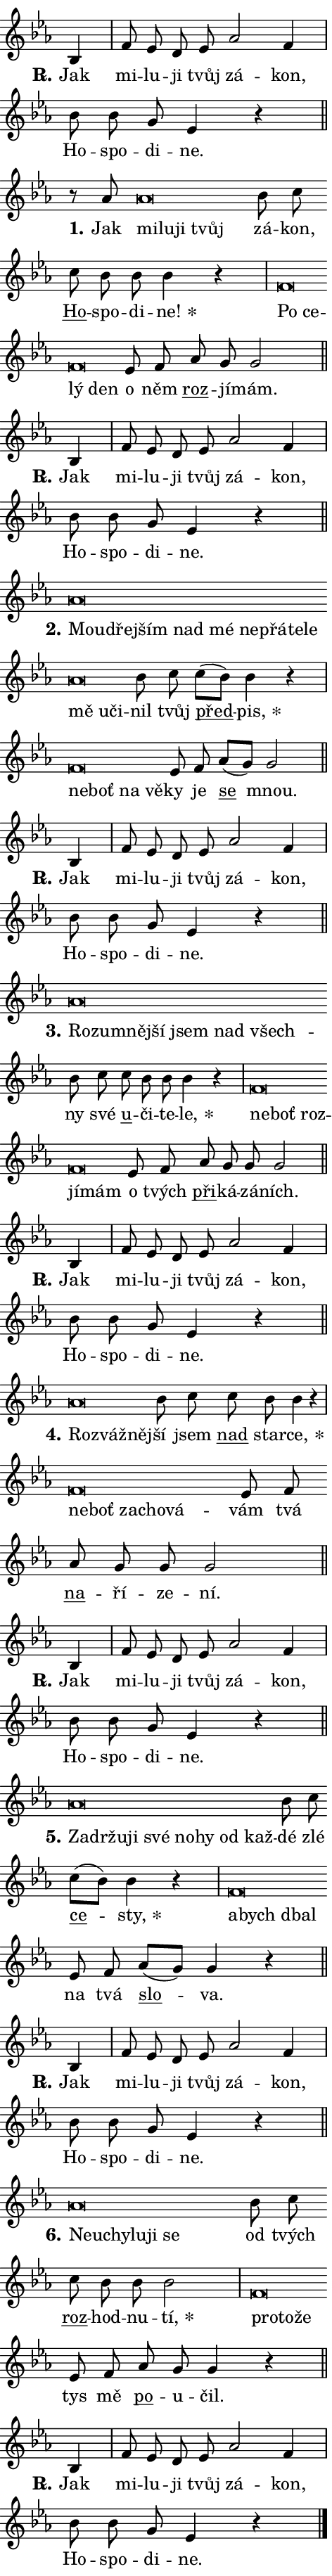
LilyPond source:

\version "2.24.0"
\header { tagline = "" }
\paper {
  indent = 0\cm
  top-margin = 0\cm
  right-margin = 0.13\cm % to fit lyric hyphens
  bottom-margin = 0\cm
  left-margin = 0\cm
  paper-width = 8\cm
  page-breaking = #ly:one-page-breaking
  system-system-spacing.basic-distance = #11
  score-system-spacing.basic-distance = #11
  ragged-last = ##f
}


%% Author: Thomas Morley
%% https://lists.gnu.org/archive/html/lilypond-user/2020-05/msg00002.html
#(define (line-position grob)
"Returns position of @var[grob} in current system:
   @code{'start}, if at first time-step
   @code{'end}, if at last time-step
   @code{'middle} otherwise
"
  (let* ((col (ly:item-get-column grob))
         (ln (ly:grob-object col 'left-neighbor))
         (rn (ly:grob-object col 'right-neighbor))
         (col-to-check-left (if (ly:grob? ln) ln col))
         (col-to-check-right (if (ly:grob? rn) rn col))
         (break-dir-left
           (and
             (ly:grob-property col-to-check-left 'non-musical #f)
             (ly:item-break-dir col-to-check-left)))
         (break-dir-right
           (and
             (ly:grob-property col-to-check-right 'non-musical #f)
             (ly:item-break-dir col-to-check-right))))
        (cond ((eqv? 1 break-dir-left) 'start)
              ((eqv? -1 break-dir-right) 'end)
              (else 'middle))))

#(define (tranparent-at-line-position vctor)
  (lambda (grob)
  "Relying on @code{line-position} select the relevant enry from @var{vctor}.
Used to determine transparency,"
    (case (line-position grob)
      ((end) (not (vector-ref vctor 0)))
      ((middle) (not (vector-ref vctor 1)))
      ((start) (not (vector-ref vctor 2))))))

noteHeadBreakVisibility =
#(define-music-function (break-visibility)(vector?)
"Makes @code{NoteHead}s transparent relying on @var{break-visibility}"
#{
  \override NoteHead.transparent =
    #(tranparent-at-line-position break-visibility)
#})

#(define delete-ledgers-for-transparent-note-heads
  (lambda (grob)
    "Reads whether a @code{NoteHead} is transparent.
If so this @code{NoteHead} is removed from @code{'note-heads} from
@var{grob}, which is supposed to be @code{LedgerLineSpanner}.
As a result ledgers are not printed for this @code{NoteHead}"
    (let* ((nhds-array (ly:grob-object grob 'note-heads))
           (nhds-list
             (if (ly:grob-array? nhds-array)
                 (ly:grob-array->list nhds-array)
                 '()))
           ;; Relies on the transparent-property being done before
           ;; Staff.LedgerLineSpanner.after-line-breaking is executed.
           ;; This is fragile ...
           (to-keep
             (remove
               (lambda (nhd)
                 (ly:grob-property nhd 'transparent #f))
               nhds-list)))
      ;; TODO find a better method to iterate over grob-arrays, similiar
      ;; to filter/remove etc for lists
      ;; For now rebuilt from scratch
      (set! (ly:grob-object grob 'note-heads)  '())
      (for-each
        (lambda (nhd)
          (ly:pointer-group-interface::add-grob grob 'note-heads nhd))
        to-keep))))

squashNotes = {
  \override NoteHead.X-extent = #'(-0.2 . 0.2)
  \override NoteHead.Y-extent = #'(-0.75 . 0)
  \override NoteHead.stencil =
    #(lambda (grob)
       (let ((pos (ly:grob-property grob 'staff-position)))
         (begin
           (if (< pos -7) (display "ERROR: Lower brevis then expected\n") (display ""))
           (if (<= pos -6) ly:text-interface::print ly:note-head::print))))
}
unSquashNotes = {
  \revert NoteHead.X-extent
  \revert NoteHead.Y-extent
  \revert NoteHead.stencil
}

hideNotes = \noteHeadBreakVisibility #begin-of-line-visible
unHideNotes = \noteHeadBreakVisibility #all-visible

% work-around for resetting accidentals
% https://lilypond.org/doc/v2.23/Documentation/notation/displaying-rhythms#unmetered-music
cadenzaMeasure = {
  \cadenzaOff
  \partial 1024 s1024
  \cadenzaOn
}

#(define-markup-command (accent layout props text) (markup?)
  "Underline accented syllable"
  (interpret-markup layout props
    #{\markup \override #'(offset . 4.3) \underline { #text }#}))

responsum = \markup \concat {
  "R" \hspace #-1.05 \path #0.1 #'((moveto 0 0.07) (lineto 0.9 0.8)) \hspace #0.05 "."
}

spaceSize = #0.6828661417322834 % exact space size for TeX Gyre Schola

\layout {
  \context {
    \Staff
    \remove "Time_signature_engraver"
    \override LedgerLineSpanner.after-line-breaking = #delete-ledgers-for-transparent-note-heads
  }
  \context {
    \Lyrics {
      \override LyricSpace.minimum-distance = \spaceSize
      \override LyricText.font-name = #"TeX Gyre Schola"
      \override LyricText.font-size = 1
      \override StanzaNumber.font-name = #"TeX Gyre Schola Bold"
      \override StanzaNumber.font-size = 1
    }
  }
  \context {
    \Score 
    \override NoteHead.text =
      #(lambda (grob) 
        (let ((pos (ly:grob-property grob 'staff-position)))
          #{\markup {
            \combine
              \halign #-0.55 \raise #(if (= pos -6) 0 0.5) \override #'(thickness . 2) \draw-line #'(3.2 . 0)
              \musicglyph "noteheads.sM1"
          }#}))
  }
}

% magnetic-lyrics.ily
%
%   written by
%     Jean Abou Samra <jean@abou-samra.fr>
%     Werner Lemberg <wl@gnu.org>
%
%   adapted by
%     Jiri Hon <jiri.hon@gmail.com>
%
% Version 2022-Apr-15

% https://www.mail-archive.com/lilypond-user@gnu.org/msg149350.html

#(define (Left_hyphen_pointer_engraver context)
   "Collect syllable-hyphen-syllable occurrences in lyrics and store
them in properties.  This engraver only looks to the left.  For
example, if the lyrics input is @code{foo -- bar}, it does the
following.

@itemize @bullet
@item
Set the @code{text} property of the @code{LyricHyphen} grob between
@q{foo} and @q{bar} to @code{foo}.

@item
Set the @code{left-hyphen} property of the @code{LyricText} grob with
text @q{foo} to the @code{LyricHyphen} grob between @q{foo} and
@q{bar}.
@end itemize

Use this auxiliary engraver in combination with the
@code{lyric-@/text::@/apply-@/magnetic-@/offset!} hook."
   (let ((hyphen #f)
         (text #f))
     (make-engraver
      (acknowledgers
       ((lyric-syllable-interface engraver grob source-engraver)
        (set! text grob)))
      (end-acknowledgers
       ((lyric-hyphen-interface engraver grob source-engraver)
        ;(when (not (grob::has-interface grob 'lyric-space-interface))
          (set! hyphen grob)));)
      ((stop-translation-timestep engraver)
       (when (and text hyphen)
         (ly:grob-set-object! text 'left-hyphen hyphen))
       (set! text #f)
       (set! hyphen #f)))))

#(define (lyric-text::apply-magnetic-offset! grob)
   "If the space between two syllables is less than the value in
property @code{LyricText@/.details@/.squash-threshold}, move the right
syllable to the left so that it gets concatenated with the left
syllable.

Use this function as a hook for
@code{LyricText@/.after-@/line-@/breaking} if the
@code{Left_@/hyphen_@/pointer_@/engraver} is active."
   (let ((hyphen (ly:grob-object grob 'left-hyphen #f)))
     (when hyphen
       (let ((left-text (ly:spanner-bound hyphen LEFT)))
         (when (grob::has-interface left-text 'lyric-syllable-interface)
           (let* ((common (ly:grob-common-refpoint grob left-text X))
                  (this-x-ext (ly:grob-extent grob common X))
                  (left-x-ext
                   (begin
                     ;; Trigger magnetism for left-text.
                     (ly:grob-property left-text 'after-line-breaking)
                     (ly:grob-extent left-text common X)))
                  ;; `delta` is the gap width between two syllables.
                  (delta (- (interval-start this-x-ext)
                            (interval-end left-x-ext)))
                  (details (ly:grob-property grob 'details))
                  (threshold (assoc-get 'squash-threshold details 0.2)))
             (when (< delta threshold)
               (let* (;; We have to manipulate the input text so that
                      ;; ligatures crossing syllable boundaries are not
                      ;; disabled.  For languages based on the Latin
                      ;; script this is essentially a beautification.
                      ;; However, for non-Western scripts it can be a
                      ;; necessity.
                      (lt (ly:grob-property left-text 'text))
                      (rt (ly:grob-property grob 'text))
                      (is-space (grob::has-interface hyphen 'lyric-space-interface))
                      (space (if is-space " " ""))
                      (extra-delta (if is-space spaceSize 0))
                      ;; Append new syllable.
                      (ltrt-space (if (and (string? lt) (string? rt))
                                (string-append lt space rt)
                                (make-concat-markup (list lt space rt))))
                      ;; Right-align `ltrt` to the right side.
                      (ltrt-space-markup (grob-interpret-markup
                               grob
                               (make-translate-markup
                                (cons (interval-length this-x-ext) 0)
                                (make-right-align-markup ltrt-space)))))
                 (begin
                   ;; Don't print `left-text`.
                   (ly:grob-set-property! left-text 'stencil #f)
                   ;; Set text and stencil (which holds all collected
                   ;; syllables so far) and shift it to the left.
                   (ly:grob-set-property! grob 'text ltrt-space)
                   (ly:grob-set-property! grob 'stencil ltrt-space-markup)
                   (ly:grob-translate-axis! grob (- (- delta extra-delta)) X))))))))))


#(define (lyric-hyphen::displace-bounds-first grob)
   ;; Make very sure this callback isn't triggered too early.
   (let ((left (ly:spanner-bound grob LEFT))
         (right (ly:spanner-bound grob RIGHT)))
     (ly:grob-property left 'after-line-breaking)
     (ly:grob-property right 'after-line-breaking)
     (ly:lyric-hyphen::print grob)))

squashThreshold = #0.4

\layout {
  \context {
    \Lyrics
    \consists #Left_hyphen_pointer_engraver
    \override LyricText.after-line-breaking =
      #lyric-text::apply-magnetic-offset!
    \override LyricHyphen.stencil = #lyric-hyphen::displace-bounds-first
    \override LyricText.details.squash-threshold = \squashThreshold
    \override LyricHyphen.minimum-distance = 0
    \override LyricHyphen.minimum-length = \squashThreshold
  }
}

squashText = \override LyricText.details.squash-threshold = 9999
unSquashText = \override LyricText.details.squash-threshold = \squashThreshold

leftText = \override LyricText.self-alignment-X = #LEFT
unLeftText = \revert LyricText.self-alignment-X

starOffset = #(lambda (grob) 
                (let ((x_offset (ly:self-alignment-interface::aligned-on-x-parent grob)))
                  (if (= x_offset 0) 0 (+ x_offset 1.2))))

star = #(define-music-function (syllable)(string?)
"Append star separator at the end of a syllable"
#{
  \once \override LyricText.X-offset = #starOffset
  \lyricmode { \markup {
    #syllable
    \override #'((font-name . "TeX Gyre Schola Bold")) \hspace #0.2 \lower #0.65 \larger "*"
  } }
#})

starAccent = #(define-music-function (syllable)(string?)
"Append star separator at the end of a syllable and make accent"
#{
  \once \override LyricText.X-offset = #starOffset
  \lyricmode { \markup {
    \accent #syllable
    \override #'((font-name . "TeX Gyre Schola Bold")) \hspace #0.2 \lower #0.65 \larger "*"
  } }
#})

breath = #(define-music-function (syllable)(string?)
"Append breathing indicator at the end of a syllable"
#{
  \lyricmode { \markup { #syllable "+" } }
#})

optionalBreath = #(define-music-function (syllable)(string?)
"Append optional breathing indicator at the end of a syllable"
#{
  \lyricmode { \markup { #syllable "(+)" } }
#})


\score {
    <<
        \new Voice = "melody" { \cadenzaOn \key es \major \relative { bes4 \cadenzaMeasure \bar "|" f'8 es d es as2 f4 \cadenzaMeasure \bar "|" bes8 bes g es4 r \cadenzaMeasure \bar "||" \break } }
        \new Lyrics \lyricsto "melody" { \lyricmode { \set stanza = \responsum
Jak mi -- lu -- ji tvůj zá -- kon, Ho -- spo -- di -- ne. } }
    >>
    \layout {}
}

\score {
    <<
        \new Voice = "melody" { \cadenzaOn \key es \major \relative { r8 as'8 \squashNotes as\breve*1/16 \hideNotes \breve*1/16 \bar "" \breve*1/16 \breve*1/16 \bar "" \unHideNotes \unSquashNotes bes8 c \bar "" c bes bes bes4 r \cadenzaMeasure \bar "|" \squashNotes f\breve*1/16 \hideNotes \breve*1/16 \bar "" \breve*1/16 \breve*1/16 \bar "" \unHideNotes \unSquashNotes es8 f \bar "" as g g2 \cadenzaMeasure \bar "||" \break } }
        \new Lyrics \lyricsto "melody" { \lyricmode { \set stanza = "1."
Jak \leftText mi -- \squashText lu -- ji tvůj \unLeftText \unSquashText zá -- kon, \markup \accent Ho -- spo -- di -- \star ne! \leftText Po \squashText ce -- lý den \unLeftText \unSquashText o něm \markup \accent roz -- jí -- mám. } }
    >>
    \layout {}
}

\score {
    <<
        \new Voice = "melody" { \cadenzaOn \key es \major \relative { bes4 \cadenzaMeasure \bar "|" f'8 es d es as2 f4 \cadenzaMeasure \bar "|" bes8 bes g es4 r \cadenzaMeasure \bar "||" \break } }
        \new Lyrics \lyricsto "melody" { \lyricmode { \set stanza = \responsum
Jak mi -- lu -- ji tvůj zá -- kon, Ho -- spo -- di -- ne. } }
    >>
    \layout {}
}

\score {
    <<
        \new Voice = "melody" { \cadenzaOn \key es \major \relative { \squashNotes as'\breve*1/16 \hideNotes \breve*1/16 \bar "" \breve*1/16 \bar "" \breve*1/16 \bar "" \breve*1/16 \bar "" \breve*1/16 \bar "" \breve*1/16 \bar "" \breve*1/16 \bar "" \breve*1/16 \bar "" \breve*1/16 \bar "" \breve*1/16 \breve*1/16 \bar "" \unHideNotes \unSquashNotes bes8 c \bar "" c[( bes)] bes4 r \cadenzaMeasure \bar "|" \squashNotes f\breve*1/16 \hideNotes \breve*1/16 \bar "" \breve*1/16 \breve*1/16 \bar "" \unHideNotes \unSquashNotes es8 f \bar "" as[( g)] g2 \cadenzaMeasure \bar "||" \break } }
        \new Lyrics \lyricsto "melody" { \lyricmode { \set stanza = "2."
\leftText Mou -- \squashText dřej -- ším nad mé ne -- přá -- te -- le mě u -- či -- \unLeftText \unSquashText nil tvůj \markup \accent před -- \star pis, \leftText ne -- \squashText boť na vě -- \unLeftText \unSquashText ky je \markup \accent se mnou. } }
    >>
    \layout {}
}

\score {
    <<
        \new Voice = "melody" { \cadenzaOn \key es \major \relative { bes4 \cadenzaMeasure \bar "|" f'8 es d es as2 f4 \cadenzaMeasure \bar "|" bes8 bes g es4 r \cadenzaMeasure \bar "||" \break } }
        \new Lyrics \lyricsto "melody" { \lyricmode { \set stanza = \responsum
Jak mi -- lu -- ji tvůj zá -- kon, Ho -- spo -- di -- ne. } }
    >>
    \layout {}
}

\score {
    <<
        \new Voice = "melody" { \cadenzaOn \key es \major \relative { \squashNotes as'\breve*1/16 \hideNotes \breve*1/16 \bar "" \breve*1/16 \bar "" \breve*1/16 \bar "" \breve*1/16 \bar "" \breve*1/16 \breve*1/16 \bar "" \unHideNotes \unSquashNotes bes8 c \bar "" c bes bes bes4 r \cadenzaMeasure \bar "|" \squashNotes f\breve*1/16 \hideNotes \breve*1/16 \bar "" \breve*1/16 \bar "" \breve*1/16 \breve*1/16 \bar "" \unHideNotes \unSquashNotes es8 f \bar "" as g g g2 \cadenzaMeasure \bar "||" \break } }
        \new Lyrics \lyricsto "melody" { \lyricmode { \set stanza = "3."
\leftText Ro -- \squashText zum -- něj -- ší jsem nad všech -- \unLeftText \unSquashText ny své \markup \accent u -- či -- te -- \star le, \leftText ne -- \squashText boť roz -- jí -- mám \unLeftText \unSquashText o tvých \markup \accent při -- ká -- zá -- ních. } }
    >>
    \layout {}
}

\score {
    <<
        \new Voice = "melody" { \cadenzaOn \key es \major \relative { bes4 \cadenzaMeasure \bar "|" f'8 es d es as2 f4 \cadenzaMeasure \bar "|" bes8 bes g es4 r \cadenzaMeasure \bar "||" \break } }
        \new Lyrics \lyricsto "melody" { \lyricmode { \set stanza = \responsum
Jak mi -- lu -- ji tvůj zá -- kon, Ho -- spo -- di -- ne. } }
    >>
    \layout {}
}

\score {
    <<
        \new Voice = "melody" { \cadenzaOn \key es \major \relative { \squashNotes as'\breve*1/16 \hideNotes \breve*1/16 \breve*1/16 \bar "" \unHideNotes \unSquashNotes bes8 c \bar "" c bes bes4 r \cadenzaMeasure \bar "|" \squashNotes f\breve*1/16 \hideNotes \breve*1/16 \bar "" \breve*1/16 \bar "" \breve*1/16 \breve*1/16 \bar "" \unHideNotes \unSquashNotes es8 f \bar "" as g g g2 \cadenzaMeasure \bar "||" \break } }
        \new Lyrics \lyricsto "melody" { \lyricmode { \set stanza = "4."
\leftText Roz -- \squashText váž -- něj -- \unLeftText \unSquashText ší jsem \markup \accent nad star -- \star ce, \leftText ne -- \squashText boť za -- cho -- vá -- \unLeftText \unSquashText vám tvá \markup \accent na -- ří -- ze -- ní. } }
    >>
    \layout {}
}

\score {
    <<
        \new Voice = "melody" { \cadenzaOn \key es \major \relative { bes4 \cadenzaMeasure \bar "|" f'8 es d es as2 f4 \cadenzaMeasure \bar "|" bes8 bes g es4 r \cadenzaMeasure \bar "||" \break } }
        \new Lyrics \lyricsto "melody" { \lyricmode { \set stanza = \responsum
Jak mi -- lu -- ji tvůj zá -- kon, Ho -- spo -- di -- ne. } }
    >>
    \layout {}
}

\score {
    <<
        \new Voice = "melody" { \cadenzaOn \key es \major \relative { \squashNotes as'\breve*1/16 \hideNotes \breve*1/16 \bar "" \breve*1/16 \bar "" \breve*1/16 \bar "" \breve*1/16 \bar "" \breve*1/16 \bar "" \breve*1/16 \bar "" \breve*1/16 \breve*1/16 \bar "" \unHideNotes \unSquashNotes bes8 c \bar "" c[( bes)] bes4 r \cadenzaMeasure \bar "|" \squashNotes f\breve*1/16 \hideNotes \breve*1/16 \breve*1/16 \bar "" \unHideNotes \unSquashNotes es8 f \bar "" as[( g)] g4 r \cadenzaMeasure \bar "||" \break } }
        \new Lyrics \lyricsto "melody" { \lyricmode { \set stanza = "5."
\leftText Za -- \squashText dr -- žu -- ji své no -- hy od kaž -- \unLeftText \unSquashText dé zlé \markup \accent ce -- \star sty, \leftText a -- \squashText bych dbal \unLeftText \unSquashText na tvá \markup \accent slo -- va. } }
    >>
    \layout {}
}

\score {
    <<
        \new Voice = "melody" { \cadenzaOn \key es \major \relative { bes4 \cadenzaMeasure \bar "|" f'8 es d es as2 f4 \cadenzaMeasure \bar "|" bes8 bes g es4 r \cadenzaMeasure \bar "||" \break } }
        \new Lyrics \lyricsto "melody" { \lyricmode { \set stanza = \responsum
Jak mi -- lu -- ji tvůj zá -- kon, Ho -- spo -- di -- ne. } }
    >>
    \layout {}
}

\score {
    <<
        \new Voice = "melody" { \cadenzaOn \key es \major \relative { \squashNotes as'\breve*1/16 \hideNotes \breve*1/16 \bar "" \breve*1/16 \bar "" \breve*1/16 \bar "" \breve*1/16 \breve*1/16 \bar "" \unHideNotes \unSquashNotes bes8 c \bar "" c bes bes bes2 \cadenzaMeasure \bar "|" \squashNotes f\breve*1/16 \hideNotes \breve*1/16 \breve*1/16 \bar "" \unHideNotes \unSquashNotes es8 f \bar "" as g g4 r \cadenzaMeasure \bar "||" \break } }
        \new Lyrics \lyricsto "melody" { \lyricmode { \set stanza = "6."
\leftText Ne -- \squashText u -- chy -- lu -- ji se \unLeftText \unSquashText od tvých \markup \accent roz -- hod -- nu -- \star tí, \leftText pro -- \squashText to -- že \unLeftText \unSquashText tys mě \markup \accent po -- u -- čil. } }
    >>
    \layout {}
}

\score {
    <<
        \new Voice = "melody" { \cadenzaOn \key es \major \relative { bes4 \cadenzaMeasure \bar "|" f'8 es d es as2 f4 \cadenzaMeasure \bar "|" bes8 bes g es4 r \cadenzaMeasure \bar "||" \break } \bar "|." }
        \new Lyrics \lyricsto "melody" { \lyricmode { \set stanza = \responsum
Jak mi -- lu -- ji tvůj zá -- kon, Ho -- spo -- di -- ne. } }
    >>
    \layout {}
}
